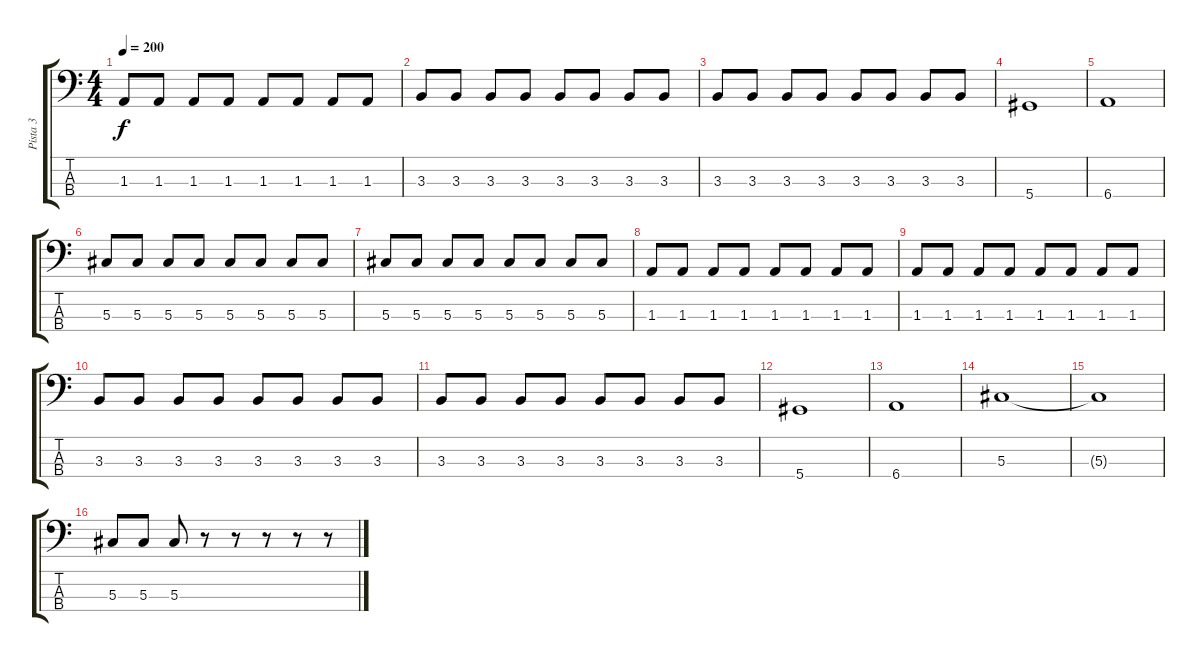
\track ("Pista 3" "Pista 3") {instrument electricbassfinger}
\staff {score tabs}
\tuning (Gb2 Db2 Ab1 Eb1) {hide}
\ts (4 4)
\tempo 200
\clef f4
\ks c
1.3.8{dy f} 1.3.8 1.3.8 1.3.8 1.3.8 1.3.8 1.3.8 1.3.8 |
3.3.8 3.3.8 3.3.8 3.3.8 3.3.8 3.3.8 3.3.8 3.3.8 |
3.3.8 3.3.8 3.3.8 3.3.8 3.3.8 3.3.8 3.3.8 3.3.8 |
5.4.1 |
6.4.1 |
5.3.8 5.3.8 5.3.8 5.3.8 5.3.8 5.3.8 5.3.8 5.3.8 |
5.3.8 5.3.8 5.3.8 5.3.8 5.3.8 5.3.8 5.3.8 5.3.8 |
1.3.8 1.3.8 1.3.8 1.3.8 1.3.8 1.3.8 1.3.8 1.3.8 |
1.3.8 1.3.8 1.3.8 1.3.8 1.3.8 1.3.8 1.3.8 1.3.8 |
3.3.8 3.3.8 3.3.8 3.3.8 3.3.8 3.3.8 3.3.8 3.3.8 |
3.3.8 3.3.8 3.3.8 3.3.8 3.3.8 3.3.8 3.3.8 3.3.8 |
5.4.1 |
6.4.1 |
5.3.1 |
5.3{t}.1 |
5.3.8 5.3.8 5.3.8 r.8 r.8 r.8 r.8 r.8
